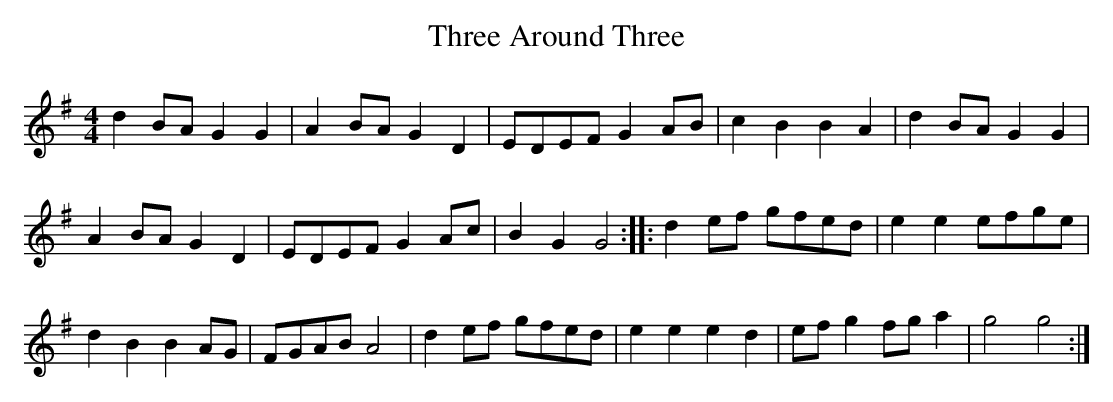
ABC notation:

X:1
T:Three Around Three
M:4/4
L:1/8
K:G
d2BA G2G2 | A2BA G2D2 | EDEF G2AB | c2B2 B2A2 | d2BA G2G2 |
A2BA G2D2 | EDEF G2Ac | B2G2G4 :: d2ef gfed | e2e2 efge |
d2B2B2AG | FGAB A4 | d2ef gfed| e2e2e2d2 | ef g2fg a2 | g4g4 :|
